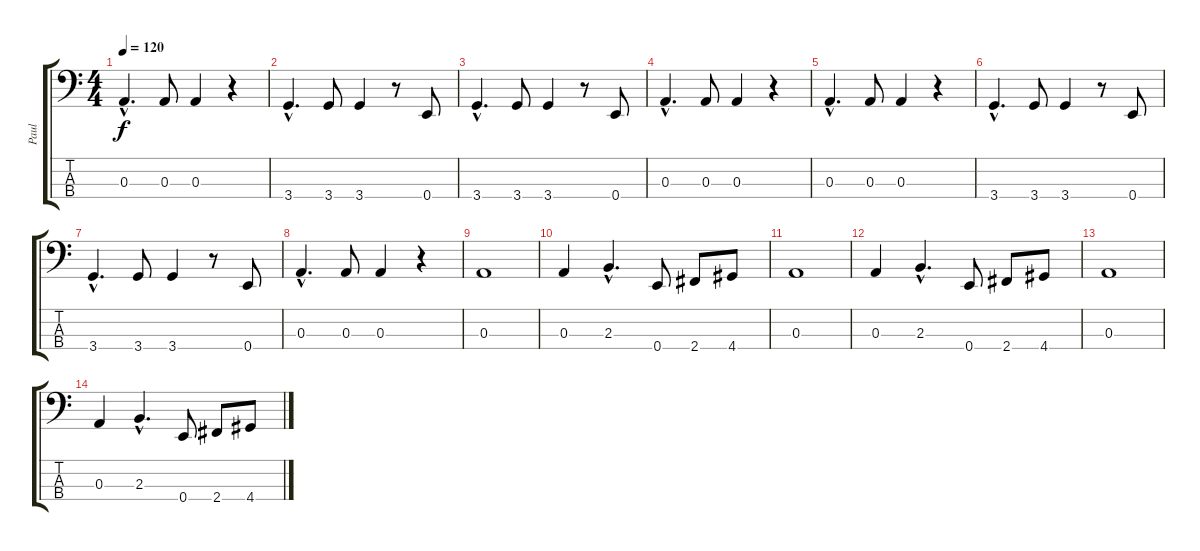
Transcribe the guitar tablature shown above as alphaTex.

\track ("Paul" "Paul") {instrument acousticguitarnylon}
\staff {score tabs}
\tuning (G2 D2 A1 E1) {hide}
\ts (4 4)
\tempo 120
\clef f4
\ks c
0.3{hac}.4{d dy f} 0.3.8 0.3.4 r.4 |
3.4{hac}.4{d} 3.4.8 3.4.4 r.8 0.4.8 |
3.4{hac}.4{d} 3.4.8 3.4.4 r.8 0.4.8 |
0.3{hac}.4{d} 0.3.8 0.3.4 r.4 |
0.3{hac}.4{d} 0.3.8 0.3.4 r.4 |
3.4{hac}.4{d} 3.4.8 3.4.4 r.8 0.4.8 |
3.4{hac}.4{d} 3.4.8 3.4.4 r.8 0.4.8 |
0.3{hac}.4{d} 0.3.8 0.3.4 r.4 |
0.3.1 |
0.3.4 2.3{hac}.4{d} 0.4.8 2.4.8 4.4.8 |
0.3.1 |
0.3.4{volume 12} 2.3{hac}.4{d} 0.4.8{volume 9} 2.4.8 4.4.8 |
0.3.1{volume 8} |
0.3.4{volume 5} 2.3{hac}.4{d} 0.4.8{volume 3} 2.4.8{volume 0} 4.4.8
